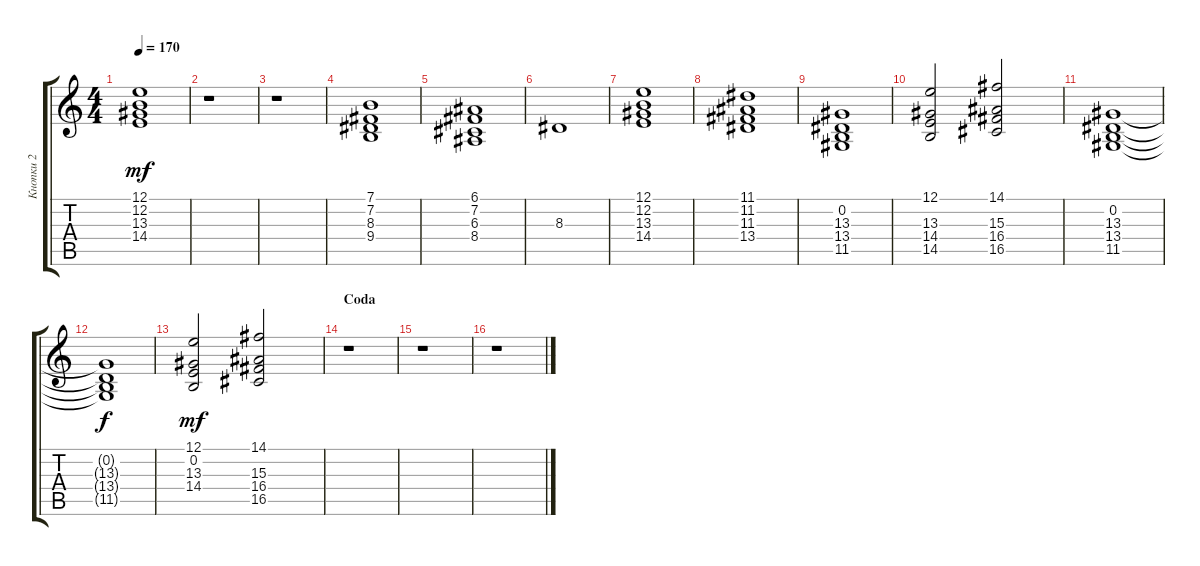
\track ("Кнопки 2" "Кнопки 2") {instrument choiraahs}
\staff {score tabs}
\tuning (E4 B3 G3 D3 A2 E2) {hide}
\ts (4 4)
\tempo 170
\clef g2
\ks c
(12.1 12.2 13.3 14.4).1{dy mf} |
r.1 |
r.1 |
(7.1 7.2 8.3 9.4).1 |
(6.1 7.2 6.3 8.4).1 |
8.3.1 |
(12.1 12.2 13.3 14.4).1 |
(11.1 11.2 11.3 13.4).1 |
(0.2 13.3 13.4 11.5).1 |
(12.1 13.3 14.4 14.5).2 (14.1 15.3 16.4 16.5).2 |
(0.2 13.3 13.4 11.5).1 |
(0.2{t} 13.3{t} 13.4{t} 11.5{t}).1{dy f} |
(12.1 0.2 13.3 14.4).2{dy mf} (14.1 15.3 16.4 16.5).2 |
\section ("" "Coda")
r.1 |
r.1 |
r.1
